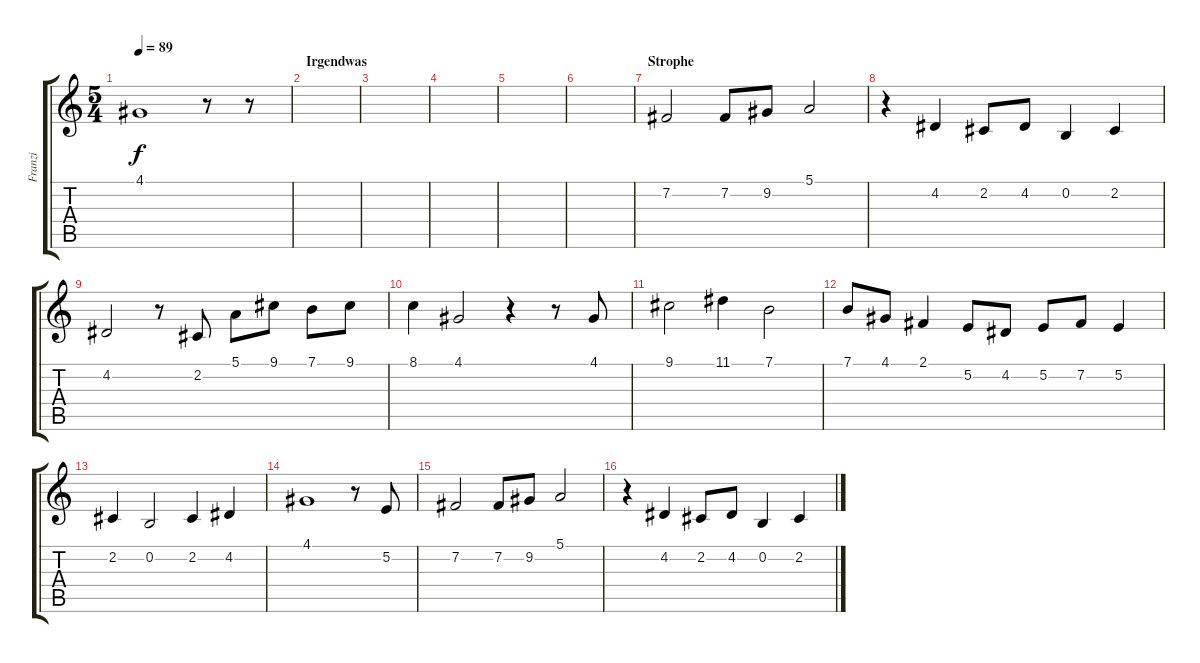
\track ("Franzi" "Franzi") {instrument recorder}
\staff {score tabs}
\tuning (E4 B3 G3 D3 A2 E2) {hide}
\ts (5 4)
\tempo 89
\clef g2
\ks c
4.1.1{dy f} r.8 r.8 |
\section ("" "Irgendwas")
|
|
|
|
|
\section ("" "Strophe")
7.2.2 7.2.8 9.2.8 5.1.2 |
r.4 4.2.4 2.2.8 4.2.8 0.2.4 2.2.4 |
4.2.2 r.8 2.2.8 5.1.8 9.1.8 7.1.8 9.1.8 |
8.1.4 4.1.2 r.4 r.8 4.1.8 |
9.1.2 11.1.4 7.1.2 |
7.1.8 4.1.8 2.1.4 5.2.8 4.2.8 5.2.8 7.2.8 5.2.4 |
2.2.4 0.2.2 2.2.4 4.2.4 |
4.1.1 r.8 5.2.8 |
7.2.2 7.2.8 9.2.8 5.1.2 |
r.4 4.2.4 2.2.8 4.2.8 0.2.4 2.2.4
